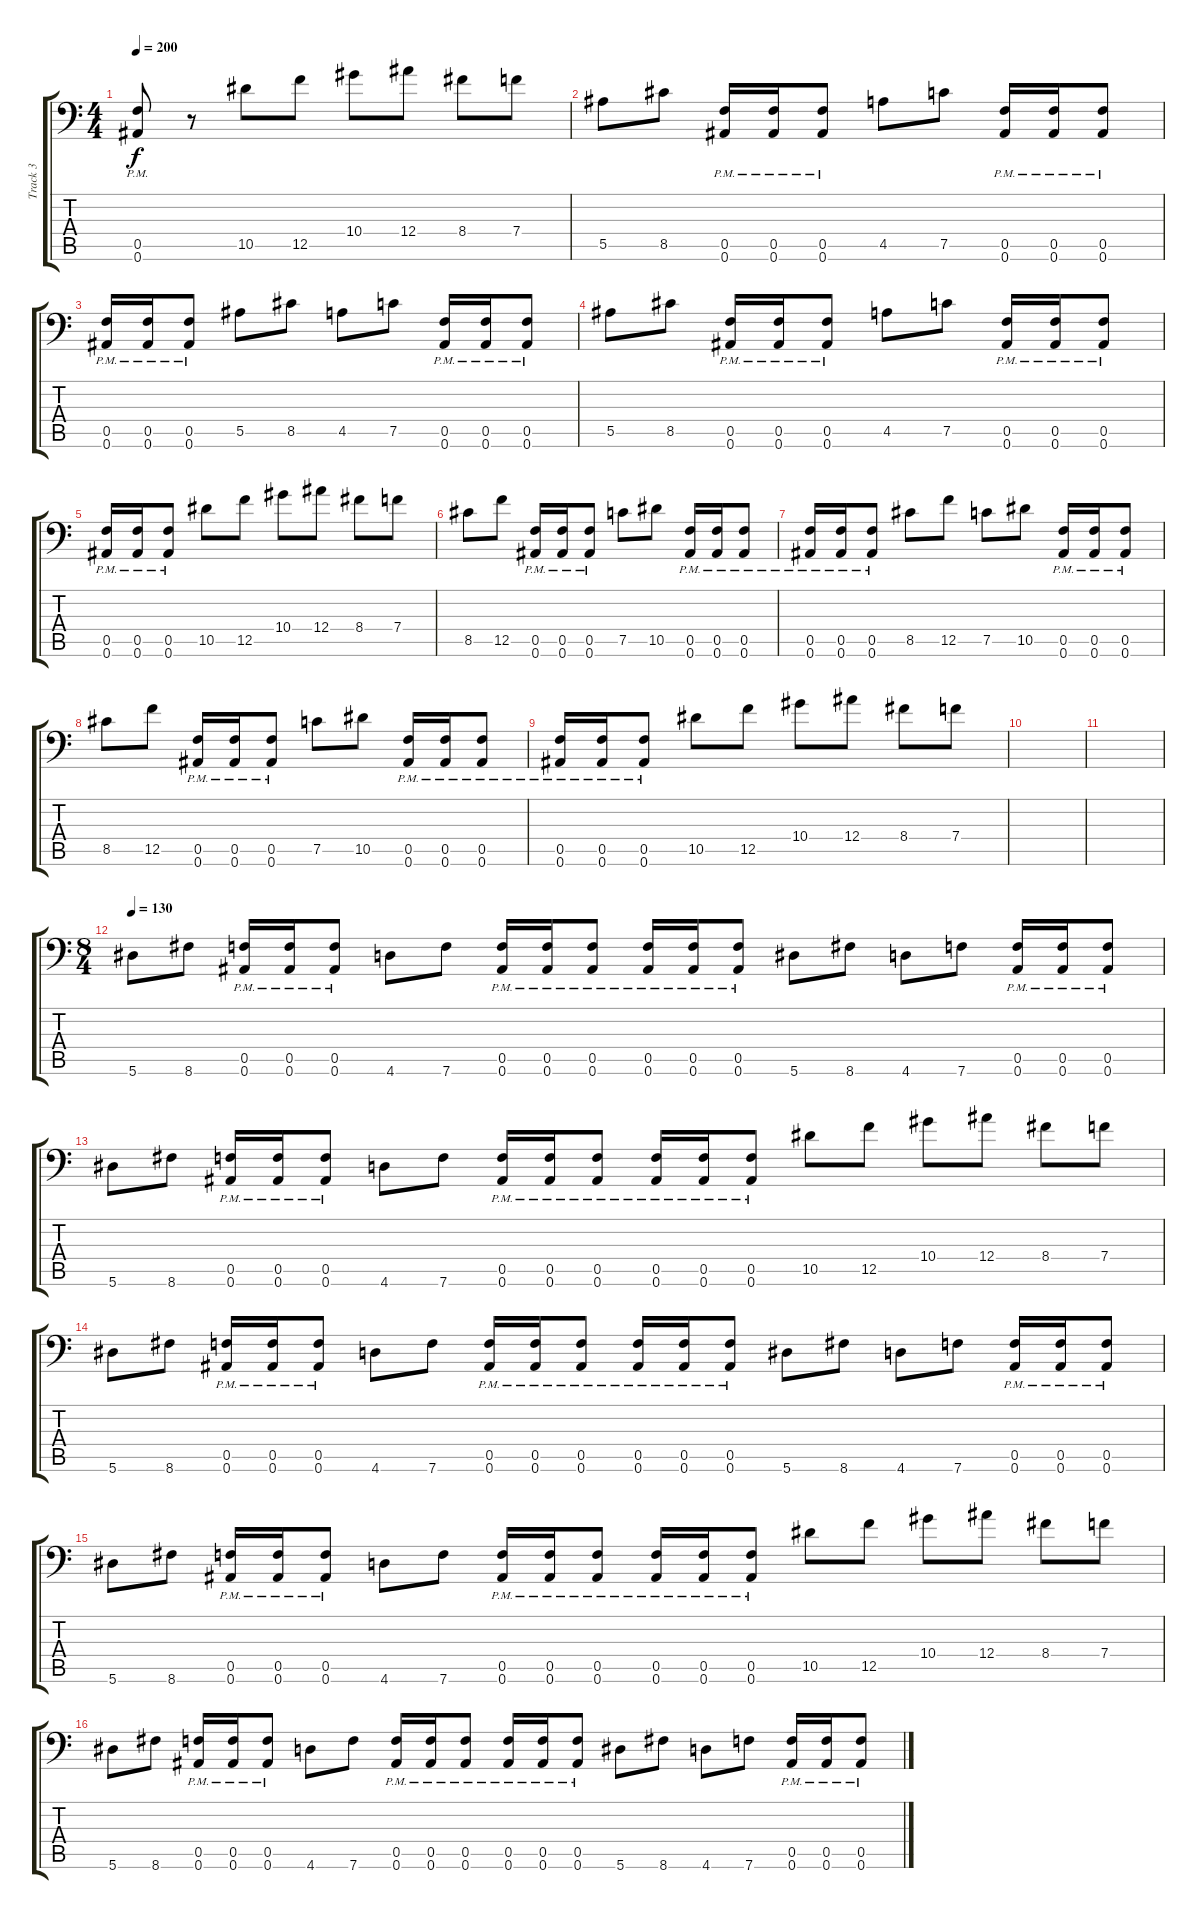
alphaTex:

\track ("Track 3" "Track 3") {instrument overdrivenguitar}
\staff {score tabs}
\tuning (C4 G3 Eb3 Bb2 F2 Bb1) {hide}
\ts (4 4)
\tempo 200
\clef f4
\ks c
(0.5{pm} 0.6{pm}).8{dy f} r.8 10.5.8 12.5.8 10.4.8 12.4.8 8.4.8 7.4.8 |
5.5.8 8.5.8 (0.5{pm} 0.6{pm}).16 (0.5{pm} 0.6{pm}).16 (0.5{pm} 0.6{pm}).8 4.5.8 7.5.8 (0.5{pm} 0.6{pm}).16 (0.5{pm} 0.6{pm}).16 (0.5{pm} 0.6{pm}).8 |
(0.5{pm} 0.6{pm}).16 (0.5{pm} 0.6{pm}).16 (0.5{pm} 0.6{pm}).8 5.5.8 8.5.8 4.5.8 7.5.8 (0.5{pm} 0.6{pm}).16 (0.5{pm} 0.6{pm}).16 (0.5{pm} 0.6{pm}).8 |
5.5.8 8.5.8 (0.5{pm} 0.6{pm}).16 (0.5{pm} 0.6{pm}).16 (0.5{pm} 0.6{pm}).8 4.5.8 7.5.8 (0.5{pm} 0.6{pm}).16 (0.5{pm} 0.6{pm}).16 (0.5{pm} 0.6{pm}).8 |
(0.5{pm} 0.6{pm}).16 (0.5{pm} 0.6{pm}).16 (0.5{pm} 0.6{pm}).8 10.5.8 12.5.8 10.4.8 12.4.8 8.4.8 7.4.8 |
8.5.8 12.5.8 (0.5{pm} 0.6{pm}).16 (0.5{pm} 0.6{pm}).16 (0.5{pm} 0.6{pm}).8 7.5.8 10.5.8 (0.5{pm} 0.6{pm}).16 (0.5{pm} 0.6{pm}).16 (0.5{pm} 0.6{pm}).8 |
(0.5{pm} 0.6{pm}).16 (0.5{pm} 0.6{pm}).16 (0.5{pm} 0.6{pm}).8 8.5.8 12.5.8 7.5.8 10.5.8 (0.5{pm} 0.6{pm}).16 (0.5{pm} 0.6{pm}).16 (0.5{pm} 0.6{pm}).8 |
8.5.8 12.5.8 (0.5{pm} 0.6{pm}).16 (0.5{pm} 0.6{pm}).16 (0.5{pm} 0.6{pm}).8 7.5.8 10.5.8 (0.5{pm} 0.6{pm}).16 (0.5{pm} 0.6{pm}).16 (0.5{pm} 0.6{pm}).8 |
(0.5{pm} 0.6{pm}).16 (0.5{pm} 0.6{pm}).16 (0.5{pm} 0.6{pm}).8 10.5.8 12.5.8 10.4.8 12.4.8 8.4.8 7.4.8 |
|
|
\ts (8 4)
\tempo 130
5.6.8 8.6.8 (0.5{pm} 0.6{pm}).16 (0.5{pm} 0.6{pm}).16 (0.5{pm} 0.6{pm}).8 4.6.8 7.6.8 (0.5{pm} 0.6{pm}).16 (0.5{pm} 0.6{pm}).16 (0.5{pm} 0.6{pm}).8 (0.5{pm} 0.6{pm}).16 (0.5{pm} 0.6{pm}).16 (0.5{pm} 0.6{pm}).8 5.6.8 8.6.8 4.6.8 7.6.8 (0.5{pm} 0.6{pm}).16 (0.5{pm} 0.6{pm}).16 (0.5{pm} 0.6{pm}).8 |
5.6.8 8.6.8 (0.5{pm} 0.6{pm}).16 (0.5{pm} 0.6{pm}).16 (0.5{pm} 0.6{pm}).8 4.6.8 7.6.8 (0.5{pm} 0.6{pm}).16 (0.5{pm} 0.6{pm}).16 (0.5{pm} 0.6{pm}).8 (0.5{pm} 0.6{pm}).16 (0.5{pm} 0.6{pm}).16 (0.5{pm} 0.6{pm}).8 10.5.8 12.5.8 10.4.8 12.4.8 8.4.8 7.4.8 |
5.6.8 8.6.8 (0.5{pm} 0.6{pm}).16 (0.5{pm} 0.6{pm}).16 (0.5{pm} 0.6{pm}).8 4.6.8 7.6.8 (0.5{pm} 0.6{pm}).16 (0.5{pm} 0.6{pm}).16 (0.5{pm} 0.6{pm}).8 (0.5{pm} 0.6{pm}).16 (0.5{pm} 0.6{pm}).16 (0.5{pm} 0.6{pm}).8 5.6.8 8.6.8 4.6.8 7.6.8 (0.5{pm} 0.6{pm}).16 (0.5{pm} 0.6{pm}).16 (0.5{pm} 0.6{pm}).8 |
5.6.8 8.6.8 (0.5{pm} 0.6{pm}).16 (0.5{pm} 0.6{pm}).16 (0.5{pm} 0.6{pm}).8 4.6.8 7.6.8 (0.5{pm} 0.6{pm}).16 (0.5{pm} 0.6{pm}).16 (0.5{pm} 0.6{pm}).8 (0.5{pm} 0.6{pm}).16 (0.5{pm} 0.6{pm}).16 (0.5{pm} 0.6{pm}).8 10.5.8 12.5.8 10.4.8 12.4.8 8.4.8 7.4.8 |
5.6.8 8.6.8 (0.5{pm} 0.6{pm}).16 (0.5{pm} 0.6{pm}).16 (0.5{pm} 0.6{pm}).8 4.6.8 7.6.8 (0.5{pm} 0.6{pm}).16 (0.5{pm} 0.6{pm}).16 (0.5{pm} 0.6{pm}).8 (0.5{pm} 0.6{pm}).16 (0.5{pm} 0.6{pm}).16 (0.5{pm} 0.6{pm}).8 5.6.8 8.6.8 4.6.8 7.6.8 (0.5{pm} 0.6{pm}).16 (0.5{pm} 0.6{pm}).16 (0.5{pm} 0.6{pm}).8
